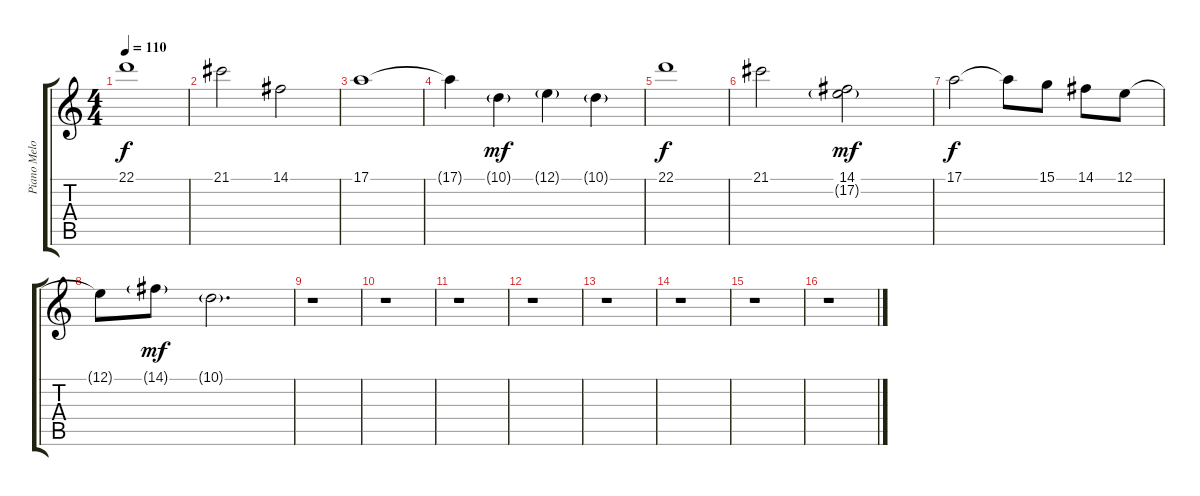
\track ("Piano Melody" "Piano Melo") {instrument brightacousticpiano}
\staff {score tabs}
\tuning (E4 B3 G3 D3 A2 E2) {hide}
\ts (4 4)
\tempo 110
\clef g2
\ks c
22.1.1{dy f} |
21.1.2 14.1.2 |
17.1.1 |
17.1{t}.4 10.1{g}.4{dy mf} 12.1{g}.4 10.1{g}.4 |
22.1.1{dy f} |
21.1.2 (14.1 17.2{g}).2{dy mf} |
17.1.2{dy f} 17.1{t}.8 15.1.8 14.1.8 12.1.8 |
12.1{t}.8 14.1{g}.8{dy mf} 10.1{g}.2{d} |
r.1 |
r.1 |
r.1 |
r.1 |
r.1 |
r.1 |
r.1 |
r.1
